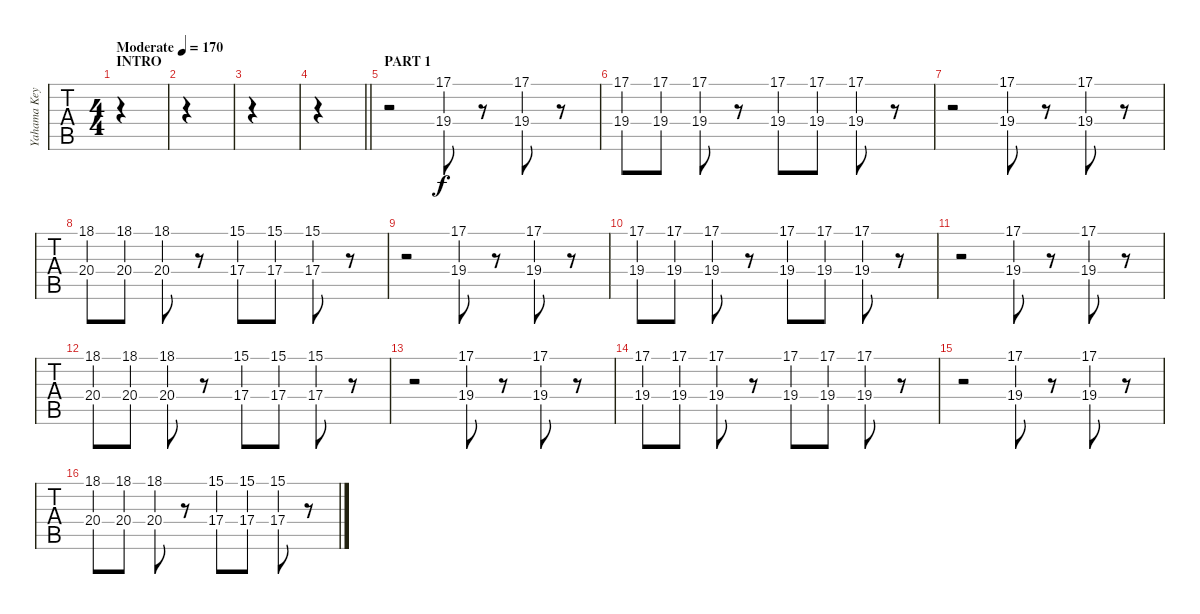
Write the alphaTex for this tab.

\track ("Yahama Keys - Strings (047)" "Yahama Key") {instrument stringensemble1}
\staff {tabs}
\tuning (D4 A3 F3 C3 G2 C2) {hide}
\ts (4 4)
\section ("" "INTRO")
\tempo (170 "Moderate")
\clef g2
\ks c
|
|
|
\barLineRight lightlight
|
\section ("" "PART 1")
r.2 (17.1 19.4).8 r.8 (17.1 19.4).8 r.8 |
(17.1 19.4).8 (17.1 19.4).8 (17.1 19.4).8 r.8 (17.1 19.4).8 (17.1 19.4).8 (17.1 19.4).8 r.8 |
r.2 (17.1 19.4).8 r.8 (17.1 19.4).8 r.8 |
(18.1 20.4).8 (18.1 20.4).8 (18.1 20.4).8 r.8 (15.1 17.4).8 (15.1 17.4).8 (15.1 17.4).8 r.8 |
r.2 (17.1 19.4).8 r.8 (17.1 19.4).8 r.8 |
(17.1 19.4).8 (17.1 19.4).8 (17.1 19.4).8 r.8 (17.1 19.4).8 (17.1 19.4).8 (17.1 19.4).8 r.8 |
r.2 (17.1 19.4).8 r.8 (17.1 19.4).8 r.8 |
(18.1 20.4).8 (18.1 20.4).8 (18.1 20.4).8 r.8 (15.1 17.4).8 (15.1 17.4).8 (15.1 17.4).8 r.8 |
r.2 (17.1 19.4).8 r.8 (17.1 19.4).8 r.8 |
(17.1 19.4).8 (17.1 19.4).8 (17.1 19.4).8 r.8 (17.1 19.4).8 (17.1 19.4).8 (17.1 19.4).8 r.8 |
r.2 (17.1 19.4).8 r.8 (17.1 19.4).8 r.8 |
(18.1 20.4).8 (18.1 20.4).8 (18.1 20.4).8 r.8 (15.1 17.4).8 (15.1 17.4).8 (15.1 17.4).8 r.8
